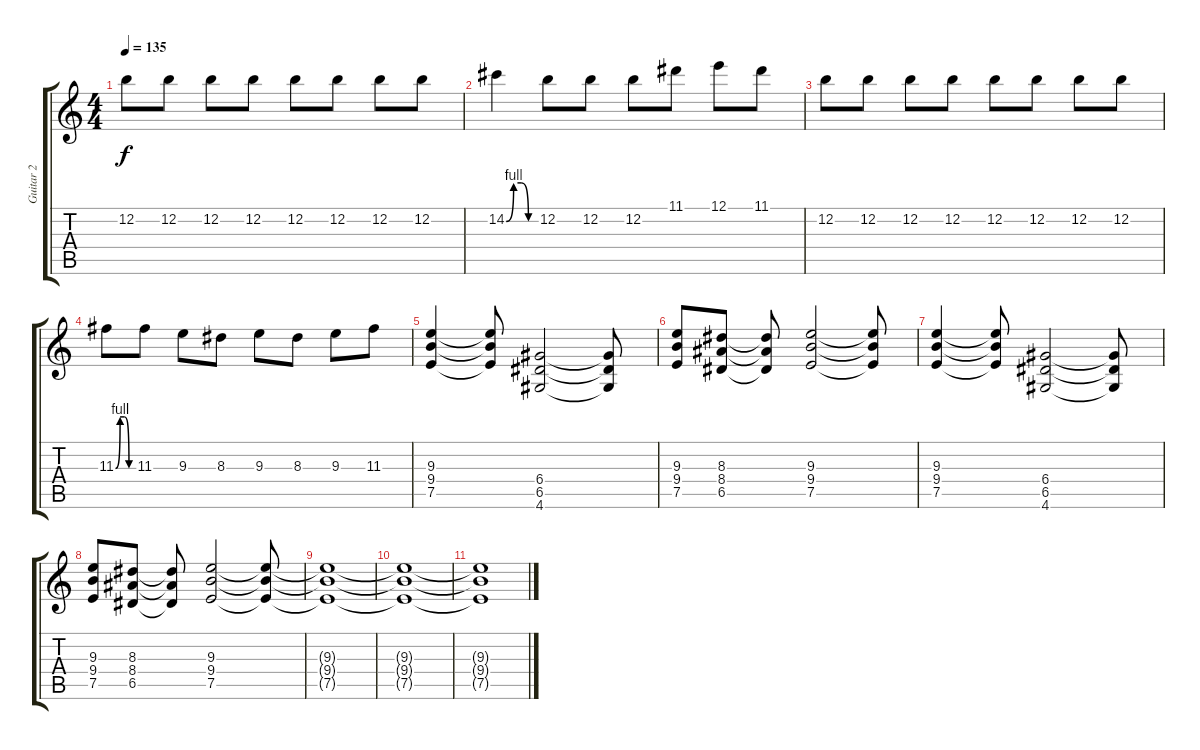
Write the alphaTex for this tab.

\track ("Guitar 2" "Guitar 2") {instrument overdrivenguitar}
\staff {score tabs}
\tuning (E4 B3 G3 D3 A2 E2) {hide}
\ts (4 4)
\tempo 135
\clef g2
\ks c
12.2.8{dy f} 12.2.8 12.2.8 12.2.8 12.2.8 12.2.8 12.2.8 12.2.8 |
14.2{be (custom 0 0 15 4 30 4 45 0 60 0)}.4 12.2.8 12.2.8 12.2.8 11.1.8 12.1.8 11.1.8 |
12.2.8 12.2.8 12.2.8 12.2.8 12.2.8 12.2.8 12.2.8 12.2.8 |
11.3{be (custom 0 0 15 4 30 4 45 0 60 0)}.8 11.3.8 9.3.8 8.3.8 9.3.8 8.3.8 9.3.8 11.3.8 |
(9.3 9.4 7.5).4 (9.3{t} 9.4{t} 7.5{t}).8 (6.4 6.5 4.6).2 (6.4{t} 6.5{t} 4.6{t}).8 |
(9.3 9.4 7.5).8 (8.3 8.4 6.5).8 (8.3{t} 8.4{t} 6.5{t}).8 (9.3 9.4 7.5).2 (9.3{t} 9.4{t} 7.5{t}).8 |
(9.3 9.4 7.5).4 (9.3{t} 9.4{t} 7.5{t}).8 (6.4 6.5 4.6).2 (6.4{t} 6.5{t} 4.6{t}).8 |
(9.3 9.4 7.5).8 (8.3 8.4 6.5).8 (8.3{t} 8.4{t} 6.5{t}).8 (9.3 9.4 7.5).2 (9.3{t} 9.4{t} 7.5{t}).8 |
(9.3{t} 9.4{t} 7.5{t}).1 |
(9.3{t} 9.4{t} 7.5{t}).1 |
(9.3{t} 9.4{t} 7.5{t}).1
